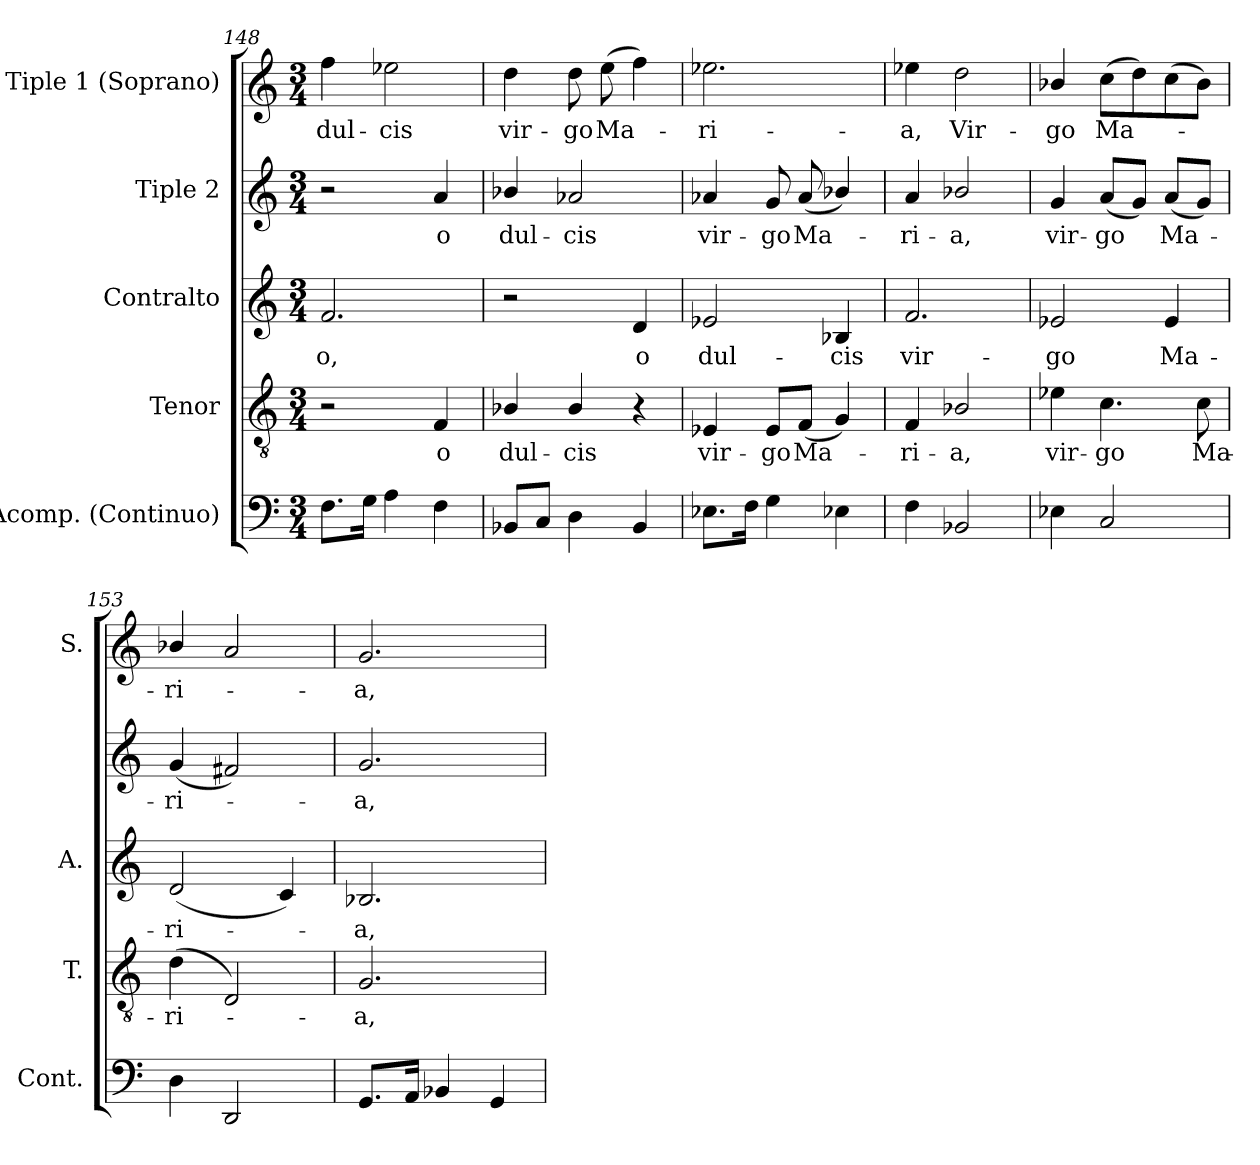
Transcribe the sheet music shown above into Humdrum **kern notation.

**kern	**kern	**text	**kern	**text	**kern	**text	**kern	**text
*part5	*part4	*part4	*part3	*part3	*part2	*part2	*part1	*part1
*staff5	*staff4	*staff4	*staff3	*staff3	*staff2	*staff2	*staff1	*staff1
*I"Acomp. (Continuo)	*I"Tenor	*	*I"Contralto	*	*I"Tiple 2	*	*I"Tiple 1 (Soprano)	*
*I'Cont.	*I'T.	*	*I'A.	*	*	*	*I'S.	*
*clefF4	*clefGv2	*	*clefG2	*	*clefG2	*	*clefG2	*
*	*ITrd7c12	*	*	*	*	*	*	*
*k[]	*k[]	*	*k[]	*	*k[]	*	*k[]	*
*C:	*C:	*	*C:	*	*C:	*	*C:	*
*M3/4	*M3/4	*	*M3/4	*	*M3/4	*	*M3/4	*
=148	=148	=148	=148	=148	=148	=148	=148	=148
!	!	!	!	!LO:LY:b:color=#000000	!	!	!	!
!	!	!	!	!	!	!	!	!LO:LY:b:color=#000000
8.Fi\L	2r	.	2.fi/	o,	2r	.	4ffi\	dul-
16Gi\Jk	.	.	.	.	.	.	.	.
!	!	!	!	!	!	!	!	!LO:LY:b:color=#000000
4Ai\	.	.	.	.	.	.	2ee-Xi\	-cis
!	!	!LO:LY:b:color=#000000	!	!	!	!	!	!
!	!	!	!	!	!	!LO:LY:b:color=#000000	!	!
4Fi\	4FFi/	o	.	.	4ai/	o	.	.
=149	=149	=149	=149	=149	=149	=149	=149	=149
!	!	!LO:LY:b:color=#000000	!	!	!	!	!	!
!	!	!	!	!	!	!LO:LY:b:color=#000000	!	!
!	!	!	!	!	!	!	!	!LO:LY:b:color=#000000
8BB-Xi/L	4BB-Xi/	dul-	2r	.	4b-Xi/	dul-	4ddi\	vir-
8Ci/J	.	.	.	.	.	.	.	.
!	!	!LO:LY:b:color=#000000	!	!	!	!	!	!
!	!	!	!	!	!	!LO:LY:b:color=#000000	!	!
!	!	!	!	!	!	!	!	!LO:LY:b:color=#000000
4Di\	4BB-i/	-cis	.	.	2a-Xi/	-cis	8ddi\	-go
!	!	!	!	!	!	!	!	!LO:LY:b:color=#000000
.	.	.	.	.	.	.	(8eei\	Ma-
!	!	!	!	!LO:LY:b:color=#000000	!	!	!	!
4BB-i/	4r	.	4di/	o	.	.	4ffi\)	.
=150	=150	=150	=150	=150	=150	=150	=150	=150
!	!	!LO:LY:b:color=#000000	!	!	!	!	!	!
!	!	!	!	!LO:LY:b:color=#000000	!	!	!	!
!	!	!	!	!	!	!LO:LY:b:color=#000000	!	!
!	!	!	!	!	!	!	!	!LO:LY:b:color=#000000
8.E-Xi\L	4EE-Xi/	vir-	2e-Xi/	dul-	4a-Xi/	vir-	2.ee-Xi\	-ri-
16Fi\Jk	.	.	.	.	.	.	.	.
!	!	!LO:LY:b:color=#000000	!	!	!	!	!	!
!	!	!	!	!	!	!LO:LY:b:color=#000000	!	!
4Gi\	8EE-i/L	-go	.	.	8gi/	-go	.	.
!	!	!LO:LY:b:color=#000000	!	!	!	!	!	!
!	!	!	!	!	!	!LO:LY:b:color=#000000	!	!
.	(8FFi/J	Ma-	.	.	(8a-i/	Ma-	.	.
!	!	!	!	!LO:LY:b:color=#000000	!	!	!	!
4E-Xi\	4GGi/)	.	4B-Xi/	-cis	4b-Xi/)	.	.	.
=151	=151	=151	=151	=151	=151	=151	=151	=151
!	!	!LO:LY:b:color=#000000	!	!	!	!	!	!
!	!	!	!	!LO:LY:b:color=#000000	!	!	!	!
!	!	!	!	!	!	!LO:LY:b:color=#000000	!	!
!	!	!	!	!	!	!	!	!LO:LY:b:color=#000000
4Fi\	4FFi/	-ri-	2.fi/	vir-	4ai/	-ri-	4ee-Xi\	-a,
!	!	!LO:LY:b:color=#000000	!	!	!	!	!	!
!	!	!	!	!	!	!LO:LY:b:color=#000000	!	!
!	!	!	!	!	!	!	!	!LO:LY:b:color=#000000
2BB-Xi/	2BB-Xi/	-a,	.	.	2b-Xi/	-a,	2ddi\	Vir-
!!LO:LB:g=z
=152	=152	=152	=152	=152	=152	=152	=152	=152
!	!	!LO:LY:b:color=#000000	!	!	!	!	!	!
!	!	!	!	!LO:LY:b:color=#000000	!	!	!	!
!	!	!	!	!	!	!LO:LY:b:color=#000000	!	!
!	!	!	!	!	!	!	!	!LO:LY:b:color=#000000
4E-Xi\	4E-Xi\	vir-	2e-Xi/	-go	4gi/	vir-	4b-Xi/	-go
!	!	!LO:LY:b:color=#000000	!	!	!	!	!	!
!	!	!	!	!	!	!LO:LY:b:color=#000000	!	!
!	!	!	!	!	!	!	!	!LO:LY:b:color=#000000
2Ci/	4.Ci\	-go	.	.	(8ai/L	-go	(8cci\L	Ma-
.	.	.	.	.	8gi/J)	.	8ddi\)	.
!	!	!	!	!LO:LY:b:color=#000000	!	!	!	!
!	!	!	!	!	!	!LO:LY:b:color=#000000	!	!
.	.	.	4e-i/	Ma-	(8ai/L	Ma-	(8cci\	.
!	!	!LO:LY:b:color=#000000	!	!	!	!	!	!
.	8Ci\	Ma-	.	.	8gi/J)	.	8b-i\J)	.
=153	=153	=153	=153	=153	=153	=153	=153	=153
!	!	!LO:LY:b:color=#000000	!	!	!	!	!	!
!	!	!	!	!LO:LY:b:color=#000000	!	!	!	!
!	!	!	!	!	!	!LO:LY:b:color=#000000	!	!
!	!	!	!	!	!	!	!	!LO:LY:b:color=#000000
4Di\	(4Di\	-ri-	(2di/	-ri-	(4gi/	-ri-	4b-Xi/	-ri-
2DDi/	2DDi/)	.	.	.	2f#Xi/)	.	2ai/	.
.	.	.	4ci/)	.	.	.	.	.
=154	=154	=154	=154	=154	=154	=154	=154	=154
!	!	!LO:LY:b:color=#000000	!	!	!	!	!	!
!	!	!	!	!LO:LY:b:color=#000000	!	!	!	!
!	!	!	!	!	!	!LO:LY:b:color=#000000	!	!
!	!	!	!	!	!	!	!	!LO:LY:b:color=#000000
8.GGi/L	2.GGi/	-a,	2.B-Xi/	-a,	2.gi/	-a,	2.gi/	-a,
16AAi/Jk	.	.	.	.	.	.	.	.
4BB-Xi/	.	.	.	.	.	.	.	.
4GGi/	.	.	.	.	.	.	.	.
=	=	=	=	=	=	=	=	=
*-	*-	*-	*-	*-	*-	*-	*-	*-
